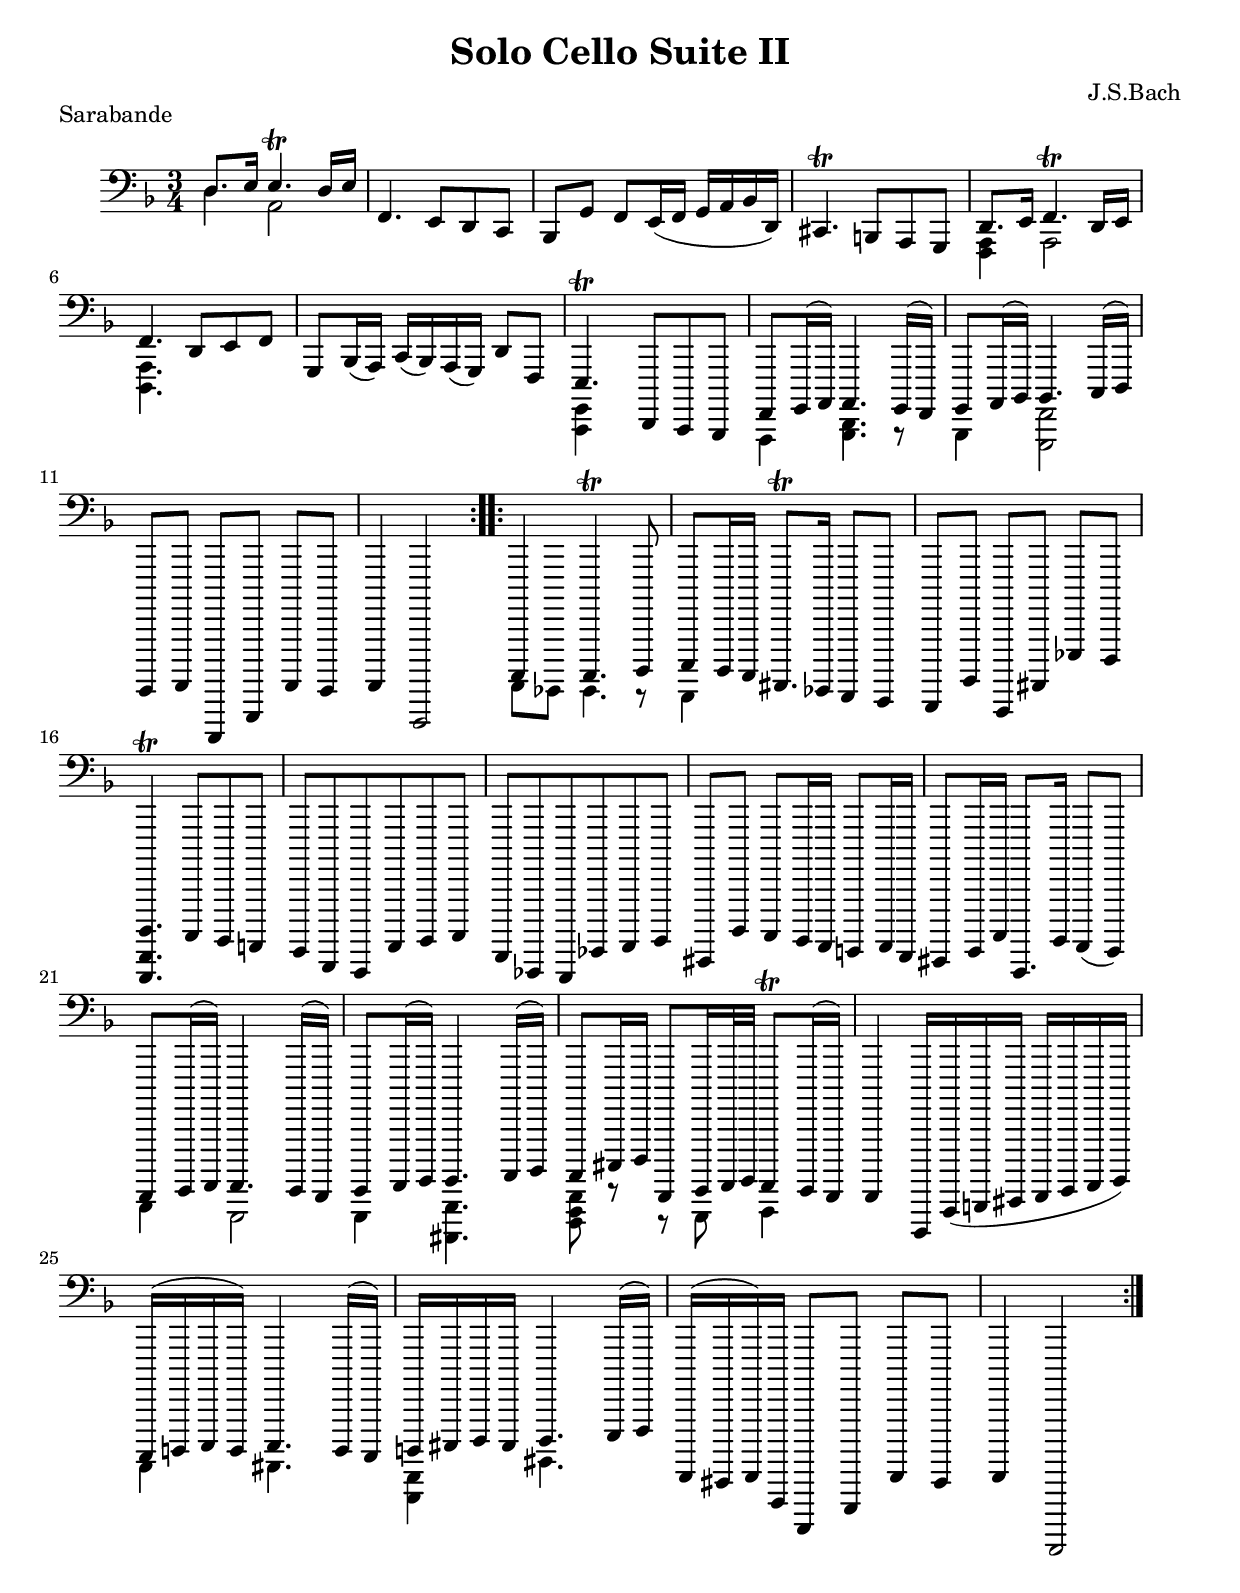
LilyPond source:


%% #(set! point-and-click line-column-location)

\header {
  title = "Solo Cello Suite II"
  piece ="Sarabande"
  composer = "J.S.Bach"
  editor = "August Wenzinger"
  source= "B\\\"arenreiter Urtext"

  texidoc = "The B\\\"arenreiter edition of the Cello Suites is the
most beautifully typeset piece of music in our collection of music (we
both own one. It is also lovely on French Horn). This piece does not
include articulation, but it does follows the same beaming and
linebreaking as the printed edition. This is done in order to
benchmark the quality of the LilyPond output.

As of lilypond 1.5.42, the spacing and beam quanting is almost
identical.

There are two tweaks in this file: a line-break was forced before
measure 25, we get back the linebreaking of Baerenreiter.  The stem
direction is forced in measure 24. The last beam of that measure is up
in Baerenreiter because of context. We don't detect that yet.

Note that the Barenreiter edition contains a few engraving
mistakes. The second line begins with measure 6 (but prints 5). The |:
half way in measure 13 has been forgotten.
 "
}


\version "1.3.148"


sarabandeA =  \context Voice \notes \relative c {
  \property Staff.NoteCollision \set #'merge-differently-dotted = ##t
  < { d8. e16 e4.-\trill d16 e } \\
    { d4 a2 } >
  f4.  [e8 d c] |
  [bes g'] [f e16(f] [g a bes)d,] |
  cis4.-\trill [b8 a g] |

  %% check spacing without accs: 
  %%	c4.-\trill [bes8 a g] |
  
  < { d'8. e16 f4.-\trill d16 e |
      f4. [d8 e f] }
    \\
    { <a,4 f> a2 <a4. d,4.>  } > |
  %%5

  g8 bes16()a c()bes a()g d'8 f, |
  <  e4.-\trill
  \\ <c,4 g'> >
  [d8 c bes]
  %%8
  < { f'8 g16()a a4. g16()f  |
      g8 a16()bes bes4. c16()d }
    \\
    { a,4 <bes4. d4. > r8 bes4 <g2 f'2>  }
  > |

  %% 11
  [e,8 f] [c, g'] [f' e] |
  f4 f,2 |
  < {  a'4 a4.-\trill bes8 
       c bes16 a } \\
    { [f8 es] es4. r8 d4 } >

  fis8.-\trill es16 d8 c |
  [bes g']
  [a, fis']
  [es' d] |
  %%16
  < bes4.-\trill d, g, > [a8 g f!] |
  e bes a f' g a |
  d, as g es' f g |
  [cis, bes'] [a g16 f] [e!8 f16 d] |
  cis8 e16 a a,8. g'16 f8()e |
  %%21
  < { d e16()f f4. e16()d |
      e8 f16()g g4. a16()bes |
      a8 cis16 d d,8 e16 f32 g f8-\trill e16()d } \\
    { bes4 g2 |
      g4 <bes4. cis,> s8 |
      <d8 a f> r r g, a4 } >
  |
  \stemUp
  d4 d,16 a'( b cis d e f )g |
  \stemBoth
  \break
  %%25
  < { a16(b c)b c4. b16()a |
      b cis d cis d4. e16()f | }
    \\
    { f,4 fis4. s8 |
      <d4 g,> gis4.   } >
  \voiceOne
  d16(cis)d f,
  [a,8 e']
  \oneVoice
  [d' cis] |
  d4 d,,2 |
}


sarabande =  \context Staff \notes<
  \apply #voicify-music \sarabandeA
  
>

\version "1.3.148"

sarabandeCelloGlobal =  \notes{
  \time 3/4
  \key f \major
  \clef bass
  \repeat "volta" 2 {
    s2.*12
  } \repeat "volta" 2 {
    s2.*16
  }
}

sarabandeCelloScripts =  \notes{
}

sarabandeCelloStaff =  \context Staff <
  \sarabande
  \sarabandeCelloGlobal
  \sarabandeCelloScripts
>

% size perversions
smallerPaper = \paper {
    \translator { \StaffContext
		  fontSize = #-1
		  StaffSymbol \override  #'staff-space = #0.8
		  }
    \translator { \ScoreContext
		   SpacingSpanner \override #'spacing-increment = #0.96
		}
	
    indent = 5.6 \mm
    linewidth = 146.8 \mm
}

baerPaper = \paper {
    indent = 7. \mm
    linewidth =183.5 \mm
}


\score{
  \sarabandeCelloStaff
  \paper{
    \baerPaper
  }
  \midi{ \tempo 4 = 40 }
  \header{
    opus= "" 
    piece ="Sarabande" }
}

%%% Local variables:
%%% LilyPond-indent-level:2
%%% End:
